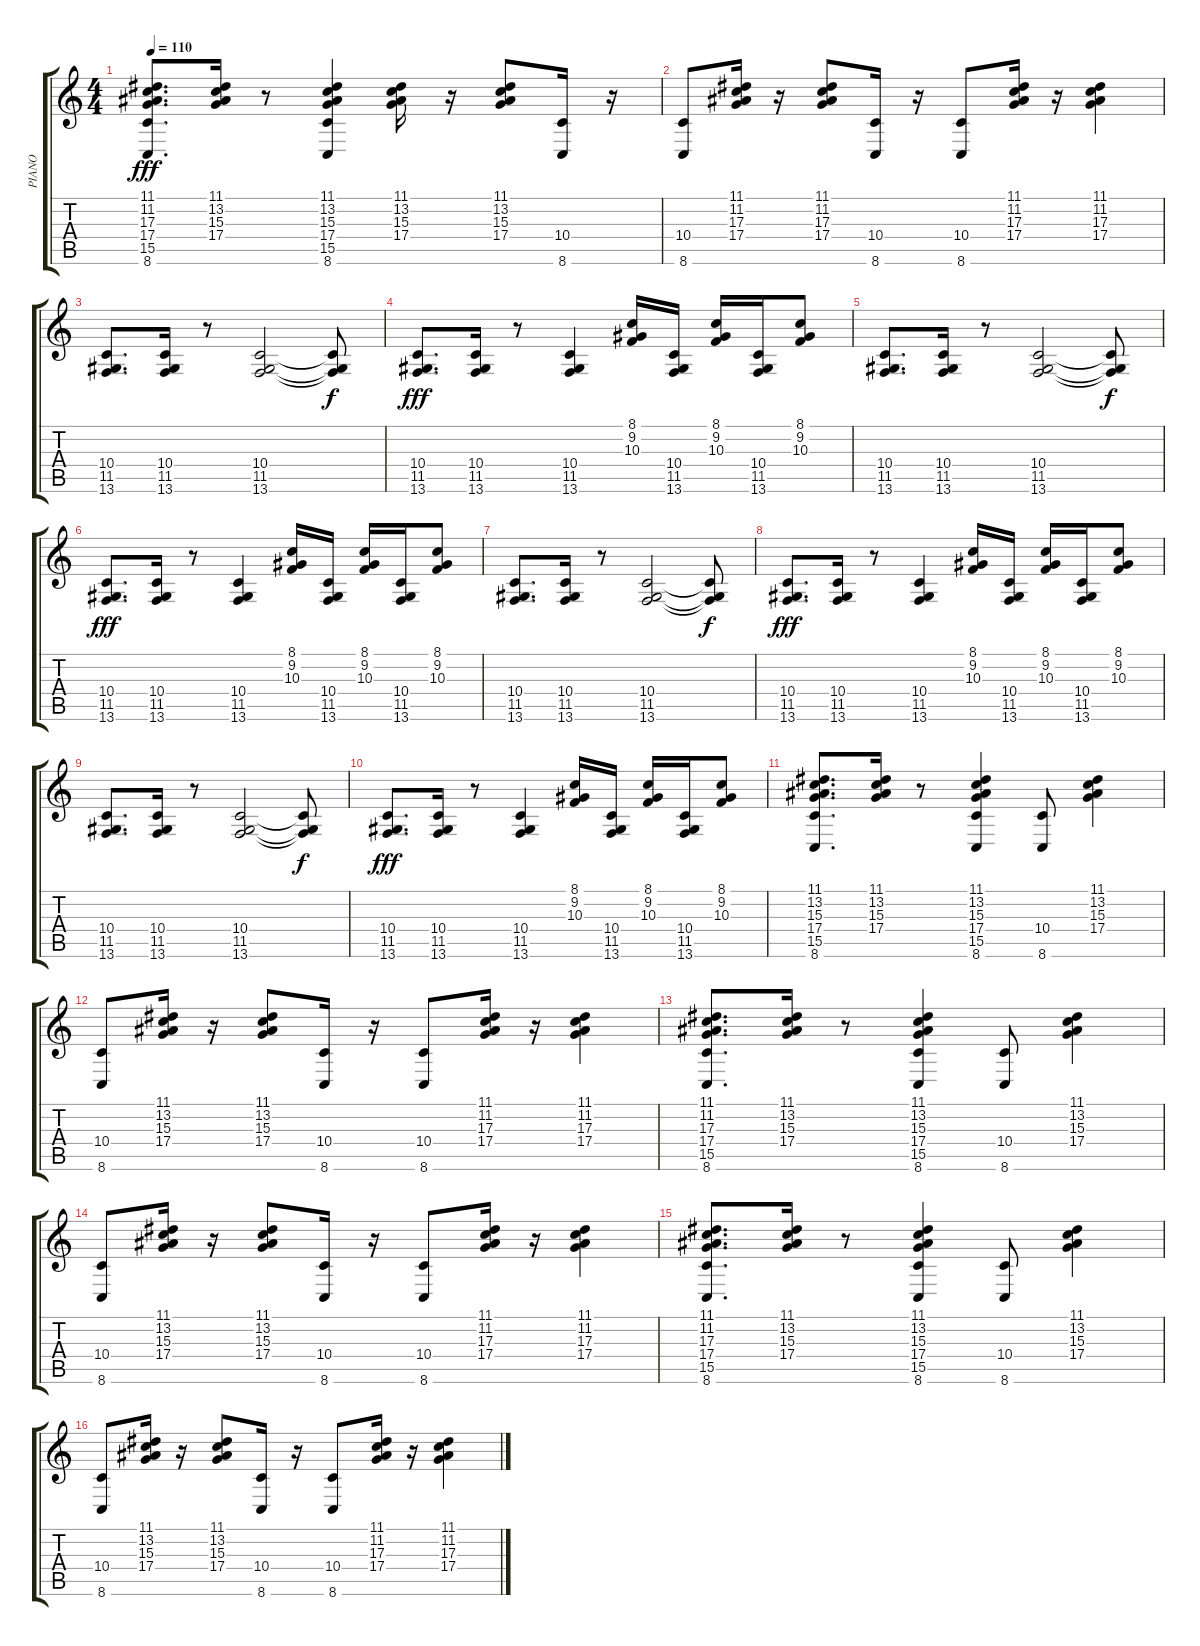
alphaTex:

\track ("PIANO" "PIANO") {solo instrument acousticgrandpiano}
\staff {score tabs}
\tuning (E4 B3 G3 D3 A2 E2) {hide}
\ts (4 4)
\tempo 110
\clef g2
\ks c
(11.1 11.2 17.3 17.4 15.5 8.6).8{d dy fff} (11.1 13.2 15.3 17.4).16 r.8 (11.1 13.2 15.3 17.4 15.5 8.6).4 (11.1 13.2 15.3 17.4).16 r.16 (11.1 13.2 15.3 17.4).8 (10.4 8.6).16 r.16 |
(10.4 8.6).8 (11.1 11.2 17.3 17.4).16 r.16 (11.1 11.2 17.3 17.4).8 (10.4 8.6).16 r.16 (10.4 8.6).8 (11.1 11.2 17.3 17.4).16 r.16 (11.1 11.2 17.3 17.4).4 |
(10.4 11.5 13.6).8{d} (10.4 11.5 13.6).16 r.8 (10.4 11.5 13.6).2 (10.4{t} 11.5{t} 13.6{t}).8{dy f} |
(10.4 11.5 13.6).8{d dy fff} (10.4 11.5 13.6).16 r.8 (10.4 11.5 13.6).4 (8.1 9.2 10.3).16 (10.4 11.5 13.6).16 (8.1 9.2 10.3).16 (10.4 11.5 13.6).16 (8.1 9.2 10.3).8 |
(10.4 11.5 13.6).8{d} (10.4 11.5 13.6).16 r.8 (10.4 11.5 13.6).2 (10.4{t} 11.5{t} 13.6{t}).8{dy f} |
(10.4 11.5 13.6).8{d dy fff} (10.4 11.5 13.6).16 r.8 (10.4 11.5 13.6).4 (8.1 9.2 10.3).16 (10.4 11.5 13.6).16 (8.1 9.2 10.3).16 (10.4 11.5 13.6).16 (8.1 9.2 10.3).8 |
(10.4 11.5 13.6).8{d} (10.4 11.5 13.6).16 r.8 (10.4 11.5 13.6).2 (10.4{t} 11.5{t} 13.6{t}).8{dy f} |
(10.4 11.5 13.6).8{d dy fff} (10.4 11.5 13.6).16 r.8 (10.4 11.5 13.6).4 (8.1 9.2 10.3).16 (10.4 11.5 13.6).16 (8.1 9.2 10.3).16 (10.4 11.5 13.6).16 (8.1 9.2 10.3).8 |
(10.4 11.5 13.6).8{d} (10.4 11.5 13.6).16 r.8 (10.4 11.5 13.6).2 (10.4{t} 11.5{t} 13.6{t}).8{dy f} |
(10.4 11.5 13.6).8{d dy fff} (10.4 11.5 13.6).16 r.8 (10.4 11.5 13.6).4 (8.1 9.2 10.3).16 (10.4 11.5 13.6).16 (8.1 9.2 10.3).16 (10.4 11.5 13.6).16 (8.1 9.2 10.3).8 |
(11.1 13.2 15.3 17.4 15.5 8.6).8{d} (11.1 13.2 15.3 17.4).16 r.8 (11.1 13.2 15.3 17.4 15.5 8.6).4 (10.4 8.6).8 (11.1 13.2 15.3 17.4).4 |
(10.4 8.6).8 (11.1 13.2 15.3 17.4).16 r.16 (11.1 13.2 15.3 17.4).8 (10.4 8.6).16 r.16 (10.4 8.6).8 (11.1 11.2 17.3 17.4).16 r.16 (11.1 11.2 17.3 17.4).4 |
(11.1 11.2 17.3 17.4 15.5 8.6).8{d} (11.1 13.2 15.3 17.4).16 r.8 (11.1 13.2 15.3 17.4 15.5 8.6).4 (10.4 8.6).8 (11.1 13.2 15.3 17.4).4 |
(10.4 8.6).8 (11.1 13.2 15.3 17.4).16 r.16 (11.1 13.2 15.3 17.4).8 (10.4 8.6).16 r.16 (10.4 8.6).8 (11.1 11.2 17.3 17.4).16 r.16 (11.1 11.2 17.3 17.4).4 |
(11.1 11.2 17.3 17.4 15.5 8.6).8{d} (11.1 13.2 15.3 17.4).16 r.8 (11.1 13.2 15.3 17.4 15.5 8.6).4 (10.4 8.6).8 (11.1 13.2 15.3 17.4).4 |
(10.4 8.6).8 (11.1 13.2 15.3 17.4).16 r.16 (11.1 13.2 15.3 17.4).8 (10.4 8.6).16 r.16 (10.4 8.6).8 (11.1 11.2 17.3 17.4).16 r.16 (11.1 11.2 17.3 17.4).4
